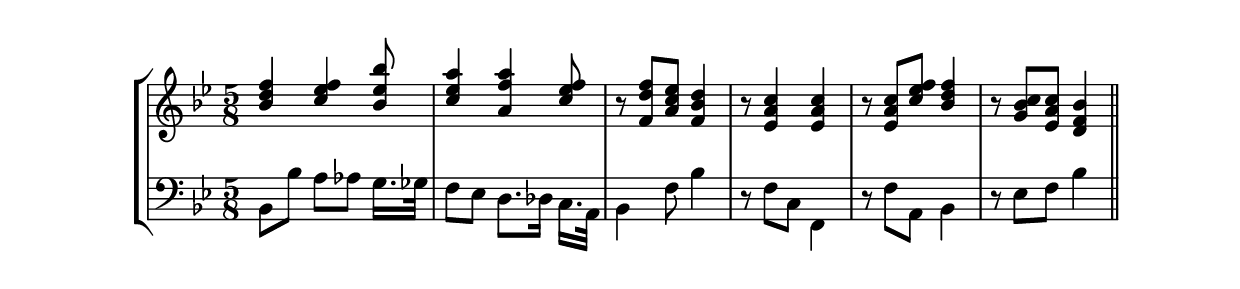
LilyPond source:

\version "2.18.2"
\header { tagline = "" }
\score {
  \new StaffGroup {
    \time 5/8
    <<
      \new Staff {
        \relative c'' {
          \clef "treble"
          \key bes \major  
          \stemUp
          < bes d  f >4 < c  es f >4 < bes es bes'>8 |
          < c   es a >4 < a  f' a>4 < c   es f   >8 |         
          r8 < f, d' f >8 < a  c  es >8 < f bes d>4 |
          r8 < es a  c >4 < es a  c  >4|
          r8 < es a  c >8 < c' es f  >8 < bes d f >4 |
          r8  < g bes c >8 < es a c >8 <d f bes>4
        }   
      }
      \new Staff {
        \relative c { 
          \clef "bass"
          \key bes \major  
          \stemDown
            bes8[ bes'] a[ as] g16.[ ges32] |
            f8[ es] d8.[ des16] c16.[ a32] | 
            bes4  f'8 bes4 |
            r8 f8 c f,4  | 
            r8 f' a,8 bes4 | 
            r8  es8 f  bes4
          \bar "||"
        }   
      }
    >>
  }
  \layout { }
  \midi {}
}

